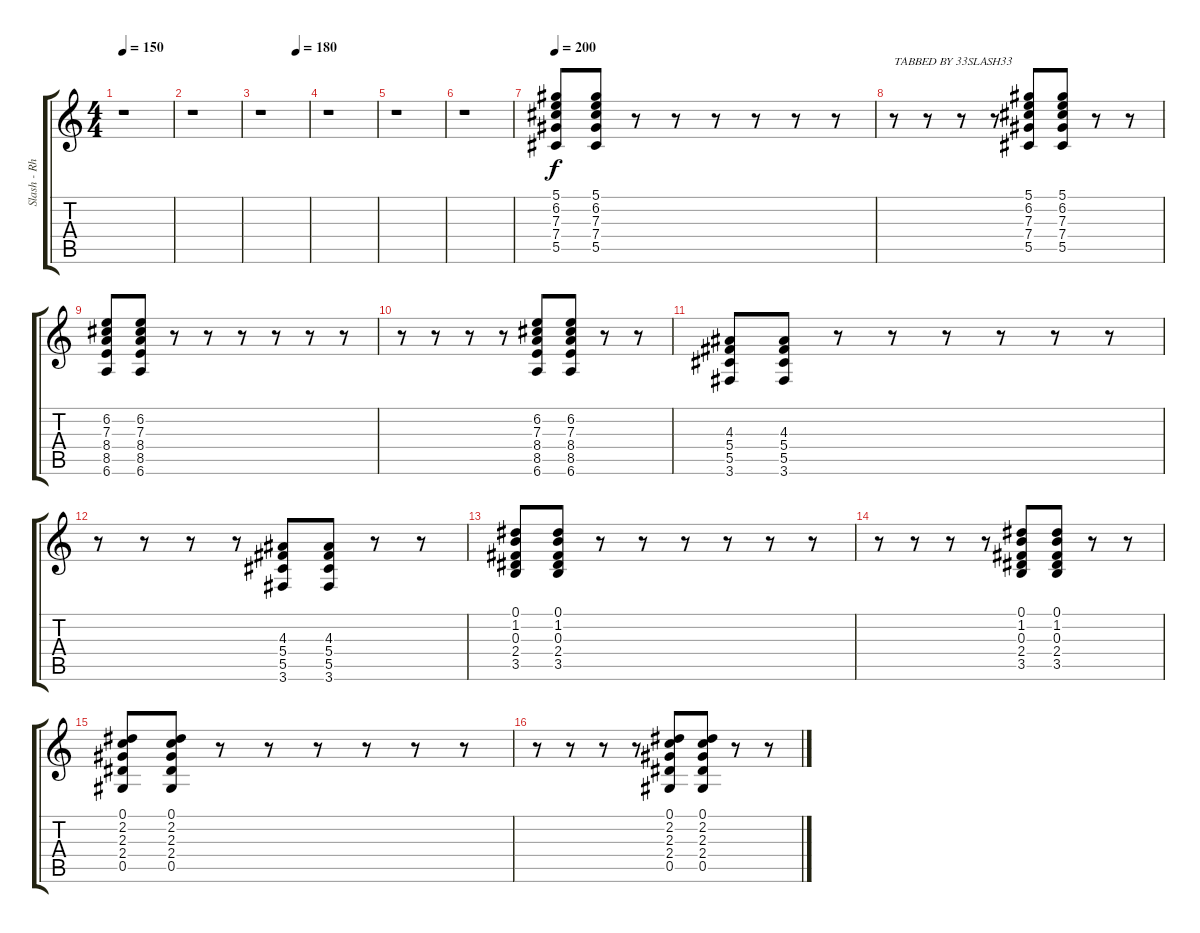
\track ("Slash - Rhythm Guitar" "Slash - Rh") {instrument distortionguitar}
\staff {score tabs}
\tuning (Eb4 Bb3 Gb3 Db3 Ab2 Eb2) {hide}
\ts (4 4)
\tempo 150
\clef g2
\ks c
r.1{dy f} |
r.1 |
\tempo (180 0.75)
r.1 |
r.1 |
r.1 |
r.1 |
\tempo 200
(5.1 6.2 7.3 7.4 5.5).8 (5.1 6.2 7.3 7.4 5.5).8 r.8 r.8 r.8 r.8 r.8 r.8 |
r.8{txt "TABBED BY 33SLASH33"} r.8 r.8 r.8 (5.1 6.2 7.3 7.4 5.5).8 (5.1 6.2 7.3 7.4 5.5).8 r.8 r.8 |
(6.2 7.3 8.4 8.5 6.6).8 (6.2 7.3 8.4 8.5 6.6).8 r.8 r.8 r.8 r.8 r.8 r.8 |
r.8 r.8 r.8 r.8 (6.2 7.3 8.4 8.5 6.6).8 (6.2 7.3 8.4 8.5 6.6).8 r.8 r.8 |
(4.3 5.4 5.5 3.6).8 (4.3 5.4 5.5 3.6).8 r.8 r.8 r.8 r.8 r.8 r.8 |
r.8 r.8 r.8 r.8 (4.3 5.4 5.5 3.6).8 (4.3 5.4 5.5 3.6).8 r.8 r.8 |
(0.1 1.2 0.3 2.4 3.5).8 (0.1 1.2 0.3 2.4 3.5).8 r.8 r.8 r.8 r.8 r.8 r.8 |
r.8 r.8 r.8 r.8 (0.1 1.2 0.3 2.4 3.5).8 (0.1 1.2 0.3 2.4 3.5).8 r.8 r.8 |
(0.1 2.2 2.3 2.4 0.5).8 (0.1 2.2 2.3 2.4 0.5).8 r.8 r.8 r.8 r.8 r.8 r.8 |
r.8 r.8 r.8 r.8 (0.1 2.2 2.3 2.4 0.5).8 (0.1 2.2 2.3 2.4 0.5).8 r.8 r.8
